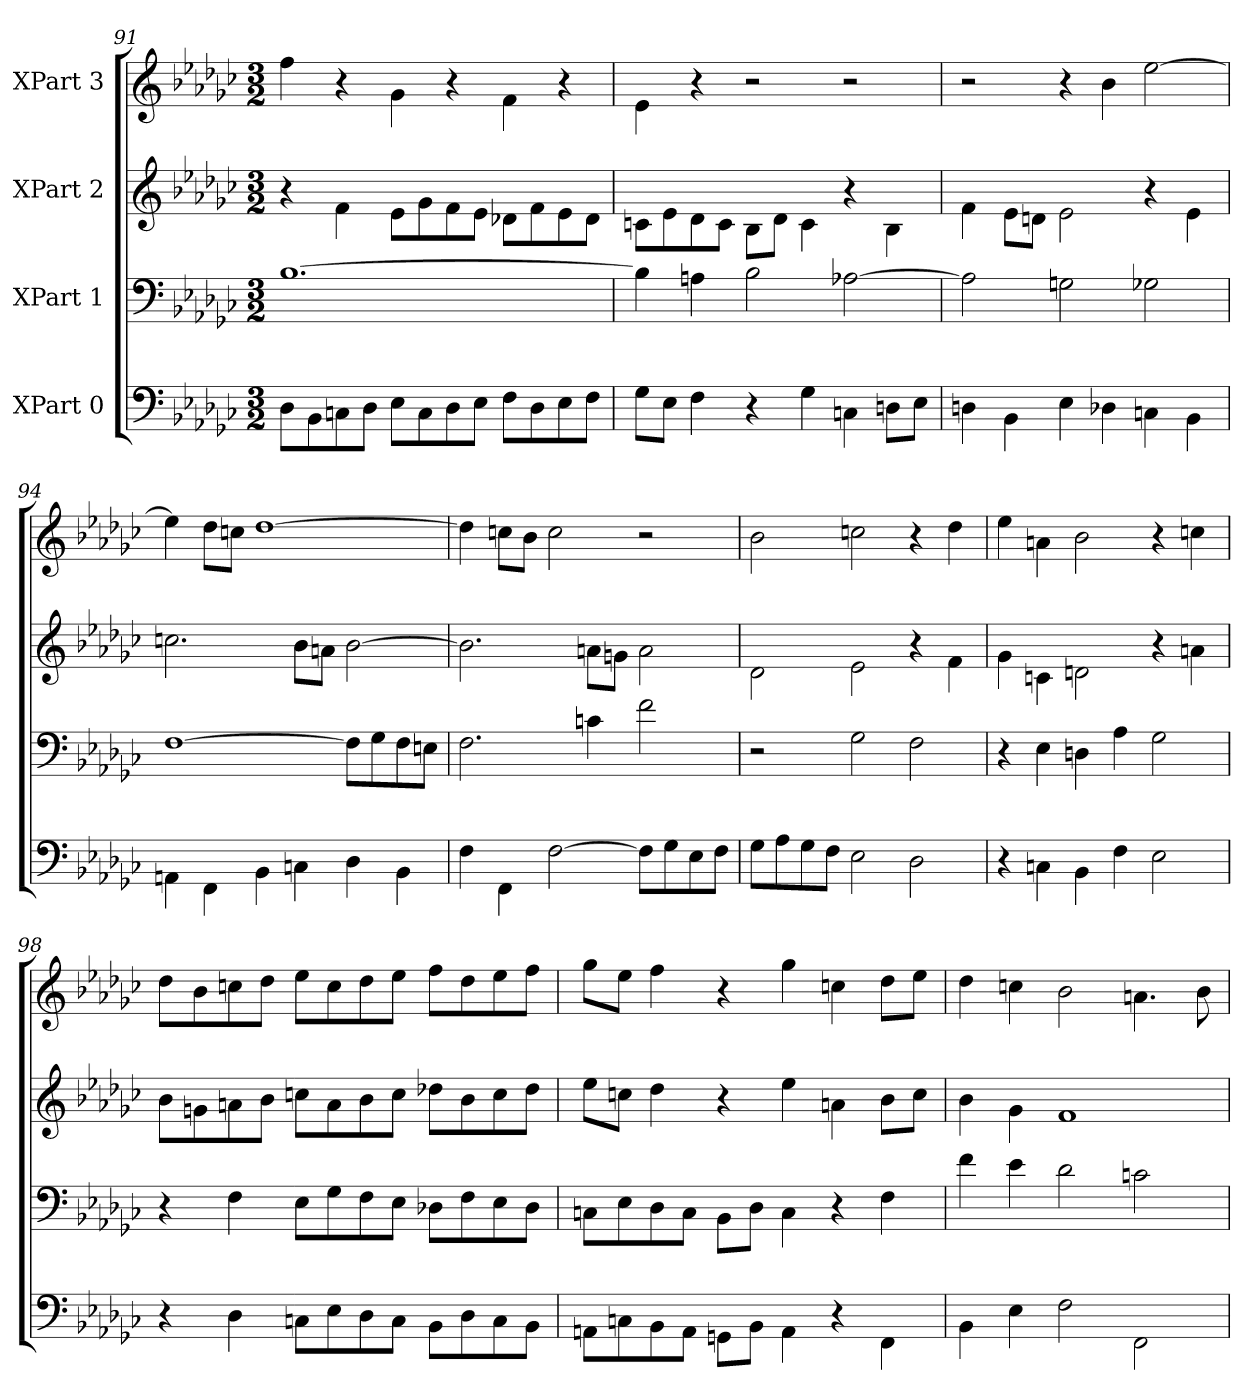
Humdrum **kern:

**kern	**kern	**kern	**kern
*part4	*part3	*part2	*part1
*staff4	*staff3	*staff2	*staff1
*I"XPart 0	*I"XPart 1	*I"XPart 2	*I"XPart 3
*clefF4	*clefF4	*clefG2	*clefG2
*k[b-e-a-d-g-c-]	*k[b-e-a-d-g-c-]	*k[b-e-a-d-g-c-]	*k[b-e-a-d-g-c-]
*M3/2	*M3/2	*M3/2	*M3/2
=91	=91	=91	=91
8D-\L	[1.B-\	4r	4ff\
8BB-\	.	.	.
8Cn\	.	4f\	4r
8D-\J	.	.	.
8E-\L	.	8e-\L	4g-\
8C\	.	8g-\	.
8D-\	.	8f\	4r
8E-\J	.	8e-\J	.
8F\L	.	8d-X\L	4f\
8D-\	.	8f\	.
8E-\	.	8e-\	4r
8F\J	.	8d-\J	.
=92	=92	=92	=92
8G-\L	4B-\]	8cn\L	4e-\
8E-\J	.	8e-\	.
4F\	4An\	8d-\	4r
.	.	8c\J	.
4r	2B-\	8B-\L	2r
.	.	8d-\J	.
4G-\	.	4c\	.
4Cn\	[2A-X\	4r	2r
8Dn\L	.	4B-\	.
8E-\J	.	.	.
=93	=93	=93	=93
4Dn\	2A-\]	4f\	2r
4BB-\	.	8e-\L	.
.	.	8dn\J	.
4E-\	2Gn\	2e-\	4r
4D-X\	.	.	4b-\
4Cn\	2G-X\	4r	[2ee-\
4BB-\	.	4e-\	.
=94	=94	=94	=94
4AAn\	[1F\	2.ccn\	4ee-\]
4FF\	.	.	8dd-\L
.	.	.	8ccn\J
4BB-\	.	.	[1dd-\
4Cn\	.	8b-\L	.
.	.	8an\J	.
4D-\	8F\L]	[2b-\	.
.	8G-\	.	.
4BB-\	8F\	.	.
.	8En\J	.	.
=95	=95	=95	=95
4F\	2.F\	2.b-\]	4dd-\]
4FF\	.	.	8ccn\L
.	.	.	8b-\J
[2F\	.	.	2cc\
.	4cn\	8an\L	.
.	.	8gn\J	.
8F\L]	2f\	2a\	2r
8G-\	.	.	.
8E-\	.	.	.
8F\J	.	.	.
=96	=96	=96	=96
8G-\L	2r	2d-\	2b-\
8A-\	.	.	.
8G-\	.	.	.
8F\J	.	.	.
2E-\	2G-\	2e-\	2ccn\
2D-\	2F\	4r	4r
.	.	4f\	4dd-\
=97	=97	=97	=97
4r	4r	4g-\	4ee-\
4Cn\	4E-\	4cn\	4an\
4BB-\	4Dn\	2dn\	2b-\
4F\	4A-\	.	.
2E-\	2G-\	4r	4r
.	.	4an\	4ccn\
=98	=98	=98	=98
4r	4r	8b-\L	8dd-\L
.	.	8gn\	8b-\
4D-\	4F\	8an\	8ccn\
.	.	8b-\J	8dd-\J
8Cn\L	8E-\L	8ccn\L	8ee-\L
8E-\	8G-\	8a\	8cc\
8D-\	8F\	8b-\	8dd-\
8C\J	8E-\J	8cc\J	8ee-\J
8BB-\L	8D-X\L	8dd-X\L	8ff\L
8D-\	8F\	8b-\	8dd-\
8C\	8E-\	8cc\	8ee-\
8BB-\J	8D-\J	8dd-\J	8ff\J
=99	=99	=99	=99
8AAn\L	8Cn\L	8ee-\L	8gg-\L
8Cn\	8E-\	8ccn\J	8ee-\J
8BB-\	8D-\	4dd-\	4ff\
8AA\J	8C\J	.	.
8GGn\L	8BB-\L	4r	4r
8BB-\J	8D-\J	.	.
4AA\	4C\	4ee-\	4gg-\
4r	4r	4an\	4ccn\
4FF\	4F\	8b-\L	8dd-\L
.	.	8cc\J	8ee-\J
=100	=100	=100	=100
4BB-\	4f\	4b-\	4dd-\
4E-\	4e-\	4g-\	4ccn\
2F\	2d-\	1f\	2b-\
2FF\	2cn\	.	4.an\
.	.	.	8b-\
=	=	=	=
*-	*-	*-	*-
